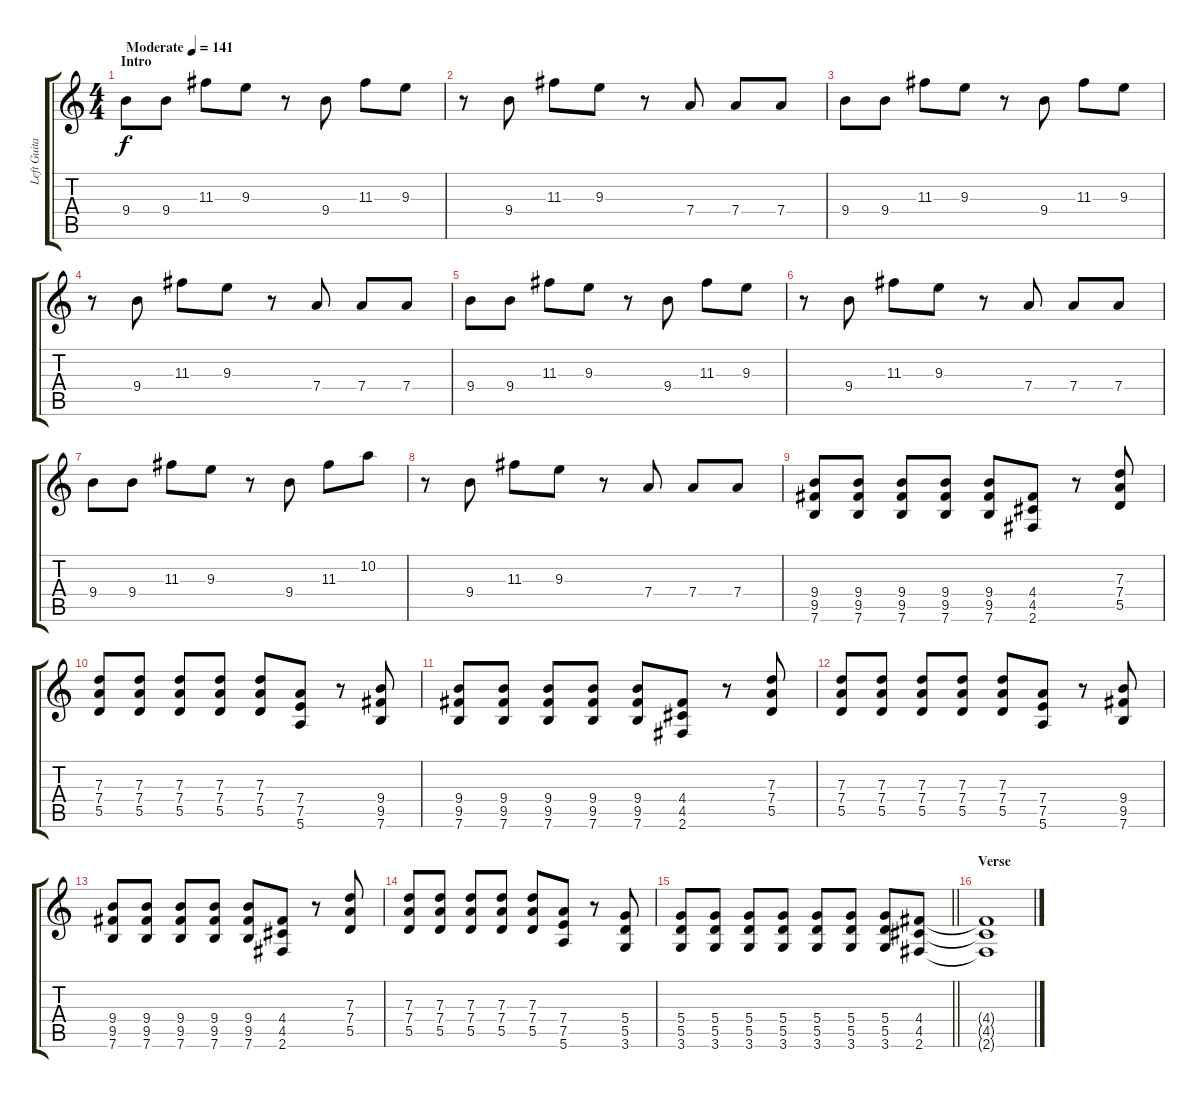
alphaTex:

\track ("Left Guitar" "Left Guita") {instrument distortionguitar}
\staff {score tabs}
\tuning (E4 B3 G3 D3 A2 E2) {hide}
\ts (4 4)
\section ("" "Intro")
\tempo (141 "Moderate")
\clef g2
\ks c
9.4.8{dy f instrument distortionguitar} 9.4.8 11.3.8 9.3.8 r.8 9.4.8 11.3.8 9.3.8 |
r.8 9.4.8 11.3.8 9.3.8 r.8 7.4.8 7.4.8 7.4.8 |
9.4.8 9.4.8 11.3.8 9.3.8 r.8 9.4.8 11.3.8 9.3.8 |
r.8 9.4.8 11.3.8 9.3.8 r.8 7.4.8 7.4.8 7.4.8 |
9.4.8 9.4.8 11.3.8 9.3.8 r.8 9.4.8 11.3.8 9.3.8 |
r.8 9.4.8 11.3.8 9.3.8 r.8 7.4.8 7.4.8 7.4.8 |
9.4.8 9.4.8 11.3.8 9.3.8 r.8 9.4.8 11.3.8 10.2.8 |
r.8 9.4.8 11.3.8 9.3.8 r.8 7.4.8 7.4.8 7.4.8 |
(9.4 9.5 7.6).8 (9.4 9.5 7.6).8 (9.4 9.5 7.6).8 (9.4 9.5 7.6).8 (9.4 9.5 7.6).8 (4.4 4.5 2.6).8 r.8 (7.3 7.4 5.5).8 |
(7.3 7.4 5.5).8 (7.3 7.4 5.5).8 (7.3 7.4 5.5).8 (7.3 7.4 5.5).8 (7.3 7.4 5.5).8 (7.4 7.5 5.6).8 r.8 (9.4 9.5 7.6).8 |
(9.4 9.5 7.6).8 (9.4 9.5 7.6).8 (9.4 9.5 7.6).8 (9.4 9.5 7.6).8 (9.4 9.5 7.6).8 (4.4 4.5 2.6).8 r.8 (7.3 7.4 5.5).8 |
(7.3 7.4 5.5).8 (7.3 7.4 5.5).8 (7.3 7.4 5.5).8 (7.3 7.4 5.5).8 (7.3 7.4 5.5).8 (7.4 7.5 5.6).8 r.8 (9.4 9.5 7.6).8 |
(9.4 9.5 7.6).8 (9.4 9.5 7.6).8 (9.4 9.5 7.6).8 (9.4 9.5 7.6).8 (9.4 9.5 7.6).8 (4.4 4.5 2.6).8 r.8 (7.3 7.4 5.5).8 |
(7.3 7.4 5.5).8 (7.3 7.4 5.5).8 (7.3 7.4 5.5).8 (7.3 7.4 5.5).8 (7.3 7.4 5.5).8 (7.4 7.5 5.6).8 r.8 (5.4 5.5 3.6).8 |
\barLineRight lightlight
(5.4 5.5 3.6).8 (5.4 5.5 3.6).8 (5.4 5.5 3.6).8 (5.4 5.5 3.6).8 (5.4 5.5 3.6).8 (5.4 5.5 3.6).8 (5.4 5.5 3.6).8 (4.4 4.5 2.6).8 |
\section ("" "Verse")
(4.4{t} 4.5{t} 2.6{t}).1
